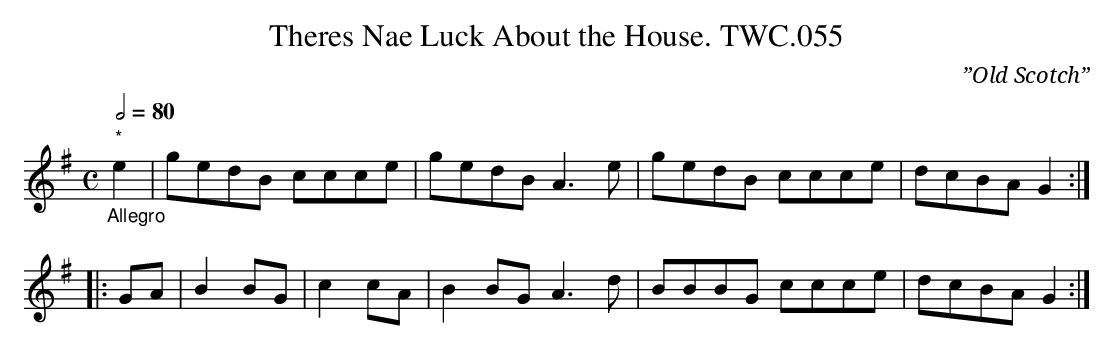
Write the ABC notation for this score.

X:1
T:Theres Nae Luck About the House. TWC.055
L:1/8
C:”Old Scotch”
M:C
Q:1/2=80
K:G
"_Allegro" "*"e2|gedB ccce|gedB A3e|gedB ccce|dcBA G2:|
|: GA|B2 BG|c2 cA|B2 BG A3d|BBBG ccce|dcBA G2 :|
